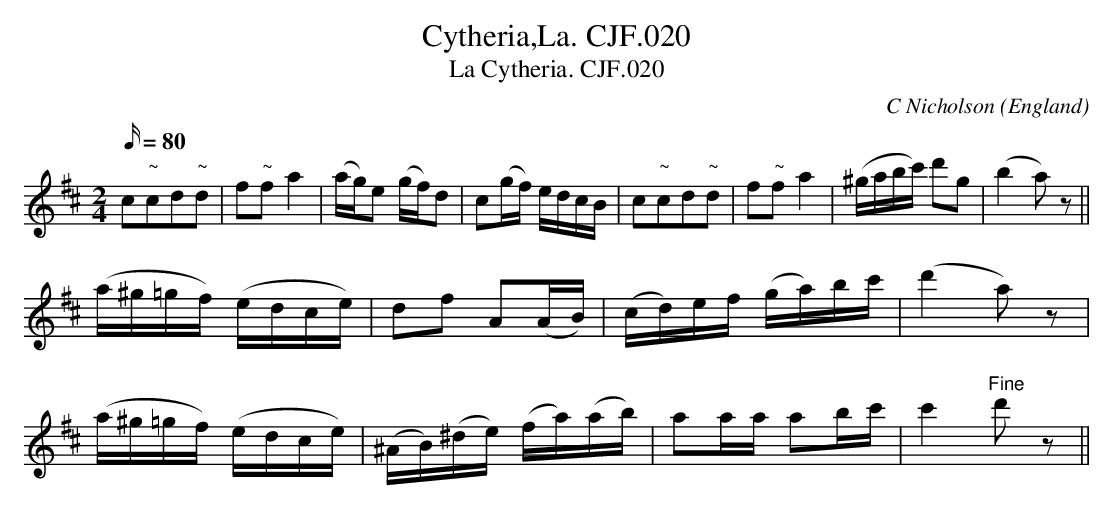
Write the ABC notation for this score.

X:1
T:Cytheria,La. CJF.020
T:La Cytheria. CJF.020
M:2/4
L:1/16
Q:80
C:C Nicholson
O:England
K:D
c2"~"c2d2"~"d2|f2"~"f2a4|(ag)e2 (gf)d2|c2(gf) edcB|\
c2"~"c2d2"~"d2|f2"~"f2a4|(^gabc') d'2g2|(b4a2)z2||!(a^g=gf) (edce)|
d2f2 A2(AB)|(cd)ef (ga)bc'|(d'4a2)z2|!(a^g=gf) (edce)|\
(^AB)(^de) (fa)(ab)|a2aa a2bc'|c'4"Fine"d'2z2||
